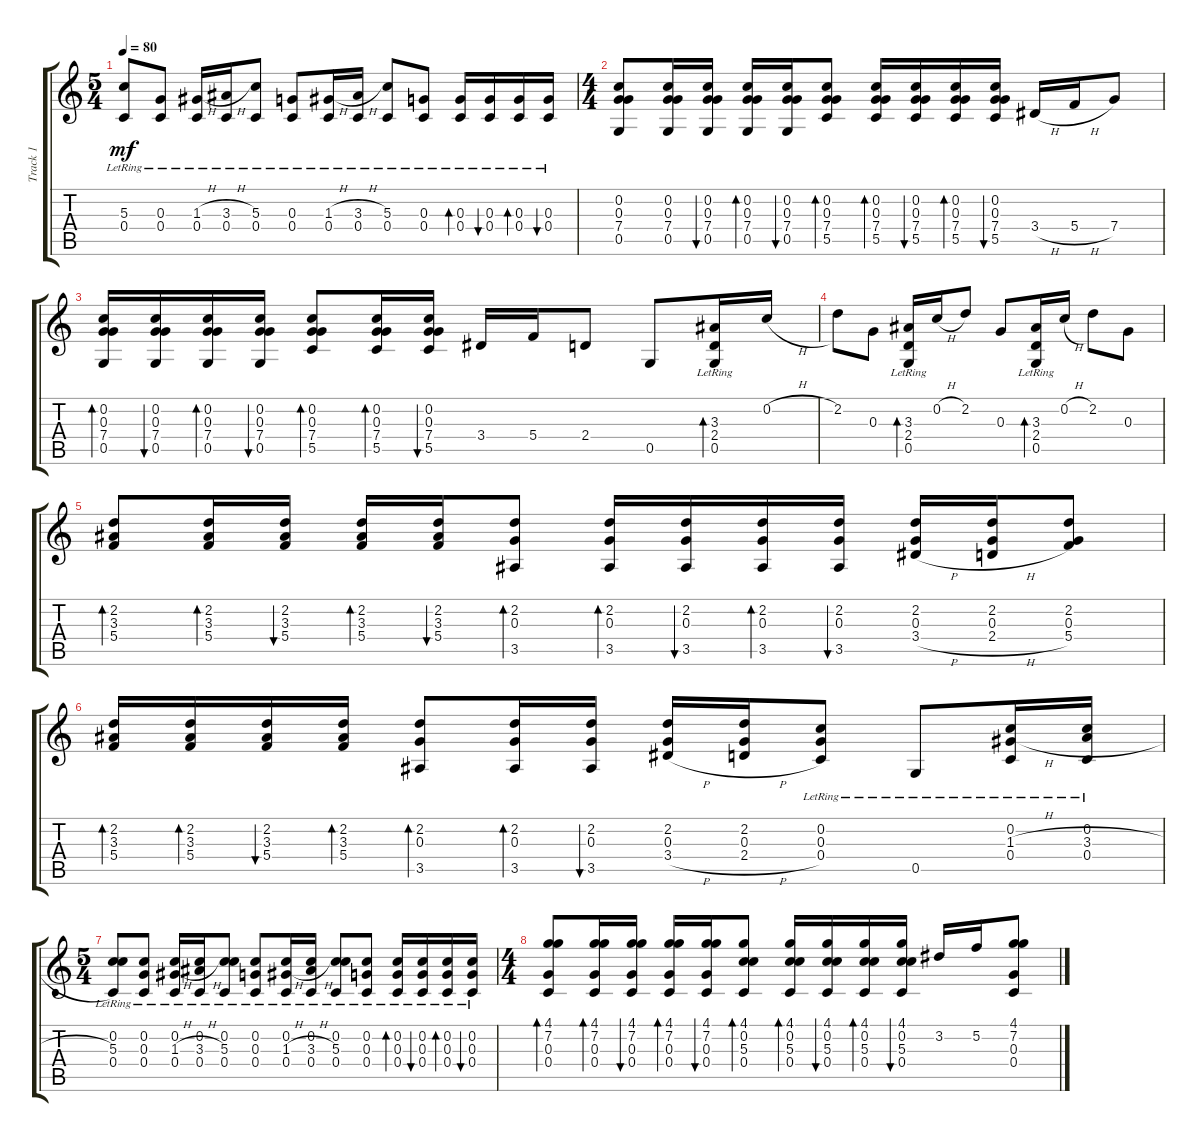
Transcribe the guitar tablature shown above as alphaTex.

\track ("Track 1" "Track 1") {instrument acousticguitarsteel}
\staff {score tabs}
\tuning (Eb4 C4 G3 C3 G2 C2) {hide}
\ts (5 4)
\tempo 80
\clef g2
\ks c
(5.3{lr} 0.4{lr}).8{dy mf} (0.3{lr} 0.4{lr}).8 (1.3{h lr} 0.4{lr}).16 (3.3{h lr} 0.4{lr}).16 (5.3{lr} 0.4{lr}).8 (0.3{lr} 0.4{lr}).8 (1.3{h lr} 0.4{lr}).16 (3.3{h lr} 0.4{lr}).16 (5.3{lr} 0.4{lr}).8 (0.3{lr} 0.4{lr}).8 (0.3{lr} 0.4{lr}).16{bd 480} (0.3{lr} 0.4{lr}).16{bu 480} (0.3{lr} 0.4{lr}).16{bd 480} (0.3{lr} 0.4{lr}).16{bu 480} |
\ts (4 4)
(0.2 0.3 7.4 0.5).8 (0.2 0.3 7.4 0.5).16 (0.2 0.3 7.4 0.5).16{bu 30} (0.2 0.3 7.4 0.5).16{bd 30} (0.2 0.3 7.4 0.5).16{bu 30} (0.2 0.3 7.4 5.5).8{bd 30} (0.2 0.3 7.4 5.5).16{bd 30} (0.2 0.3 7.4 5.5).16{bu 30} (0.2 0.3 7.4 5.5).16{bd 30} (0.2 0.3 7.4 5.5).16{bu 30} 3.4{h}.16 5.4{h}.16 7.4.8 |
(0.2 0.3 7.4 0.5).16{bd 30} (0.2 0.3 7.4 0.5).16{bu 30} (0.2 0.3 7.4 0.5).16{bd 30} (0.2 0.3 7.4 0.5).16{bu 30} (0.2 0.3 7.4 5.5).8{bd 30} (0.2 0.3 7.4 5.5).16{bd 30} (0.2 0.3 7.4 5.5).16{bu 30} 3.4.16 5.4.16 2.4.8 0.5.8 (3.3{lr} 2.4{lr} 0.5{lr}).16{bd 480} 0.2{h}.16 |
2.2.8 0.3.8 (3.3{lr} 2.4{lr} 0.5).16{bd 480} 0.2{h}.16 2.2.8 0.3.8 (3.3{lr} 2.4{lr} 0.5{lr}).16{bd 480} 0.2{h}.16 2.2.8 0.3.8 |
(2.2 3.3 5.4).8{bd 30} (2.2 3.3 5.4).16{bd 30} (2.2 3.3 5.4).16{bu 30} (2.2 3.3 5.4).16{bd 30} (2.2 3.3 5.4).16{bu 30} (2.2 0.3 3.5).8{bd 30} (2.2 0.3 3.5).16{bd 30} (2.2 0.3 3.5).16{bu 30} (2.2 0.3 3.5).16{bd 30} (2.2 0.3 3.5).16{bu 30} (2.2 0.3 3.4{h}).16 (2.2 0.3 2.4{h}).16 (2.2 0.3 5.4).8 |
(2.2 3.3 5.4).16{bd 30} (2.2 3.3 5.4).16{bd 30} (2.2 3.3 5.4).16{bu 30} (2.2 3.3 5.4).16{bd 30} (2.2 0.3 3.5).8{bd 30} (2.2 0.3 3.5).16{bd 30} (2.2 0.3 3.5).16{bu 30} (2.2 0.3 3.4{h}).16 (2.2 0.3 2.4{h}).16 (0.2{lr} 0.3{lr} 0.4{lr}).8 0.5{lr}.8 (0.2 1.3{h lr} 0.4{lr}).16 (0.2 3.3{h lr} 0.4{lr}).16 |
\ts (5 4)
(0.2 5.3{lr} 0.4{lr}).8 (0.2 0.3{lr} 0.4{lr}).8 (0.2 1.3{h lr} 0.4{lr}).16 (0.2 3.3{h lr} 0.4{lr}).16 (0.2 5.3{lr} 0.4{lr}).8 (0.2 0.3{lr} 0.4{lr}).8 (0.2 1.3{h lr} 0.4{lr}).16 (0.2 3.3{h lr} 0.4{lr}).16 (0.2 5.3{lr} 0.4{lr}).8 (0.2 0.3{lr} 0.4{lr}).8 (0.2 0.3{lr} 0.4{lr}).16{bd 480} (0.2 0.3{lr} 0.4{lr}).16{bu 480} (0.2 0.3{lr} 0.4{lr}).16{bd 480} (0.2 0.3{lr} 0.4{lr}).16{bu 480} |
\ts (4 4)
(4.1 7.2 0.3 0.4).8{bd 30} (4.1 7.2 0.3 0.4).16{bd 30} (4.1 7.2 0.3 0.4).16{bu 30} (4.1 7.2 0.3 0.4).16{bd 30} (4.1 7.2 0.3 0.4).16{bu 30} (4.1 0.2 5.3 0.4).8{bd 30} (4.1 0.2 5.3 0.4).16{bd 30} (4.1 0.2 5.3 0.4).16{bu 30} (4.1 0.2 5.3 0.4).16{bd 30} (4.1 0.2 5.3 0.4).16{bu 30} 3.2.16 5.2.16 (4.1 7.2 0.3 0.4).8
